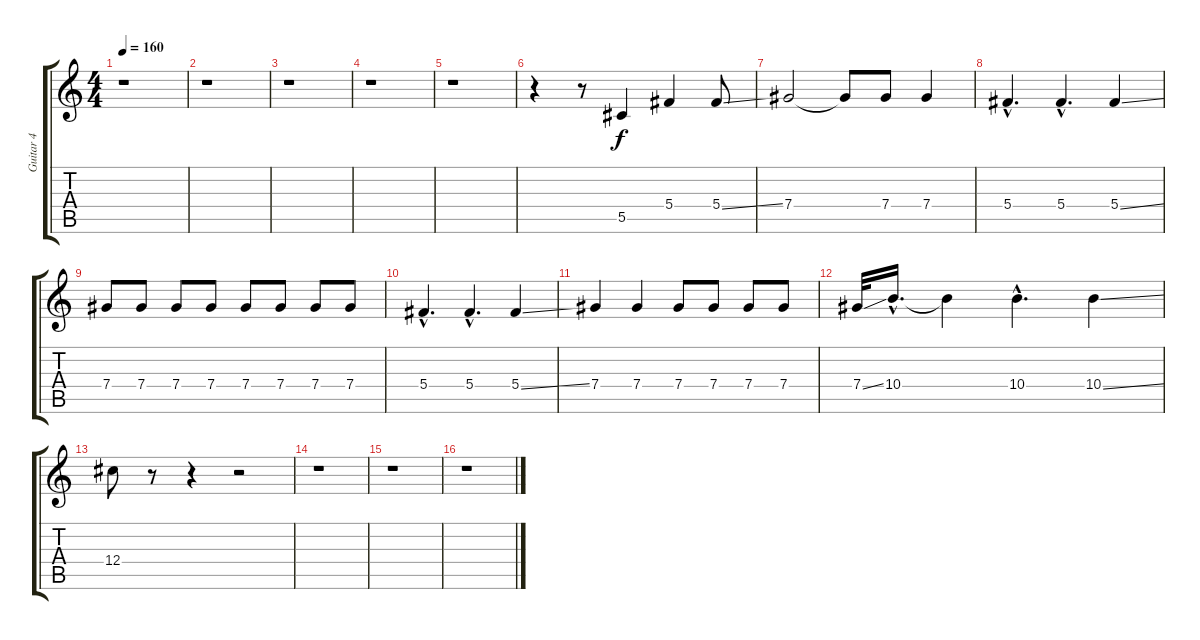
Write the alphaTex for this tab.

\track ("Guitar 4" "Guitar 4") {instrument distortionguitar}
\staff {score tabs}
\tuning (Eb4 Bb3 Gb3 Db3 Ab2 Eb2) {hide}
\ts (4 4)
\tempo 160
\clef g2
\ks c
r.1{dy f} |
r.1 |
r.1 |
r.1 |
r.1 |
r.4 r.8 5.5.4 5.4.4 5.4{ss}.8 |
7.4.2 7.4{t}.8 7.4.8 7.4.4 |
5.4{hac}.4{d} 5.4{hac}.4{d} 5.4{ss}.4 |
7.4.8 7.4.8 7.4.8 7.4.8 7.4.8 7.4.8 7.4.8 7.4.8 |
5.4{hac}.4{d} 5.4{hac}.4{d} 5.4{ss}.4 |
7.4.4 7.4.4 7.4.8 7.4.8 7.4.8 7.4.8 |
7.4{ss}.32 10.4{hac}.16{d} 10.4{t}.4 10.4{hac}.4{d} 10.4{ss}.4 |
12.4.8 r.8 r.4 r.2 |
r.1 |
r.1 |
r.1
